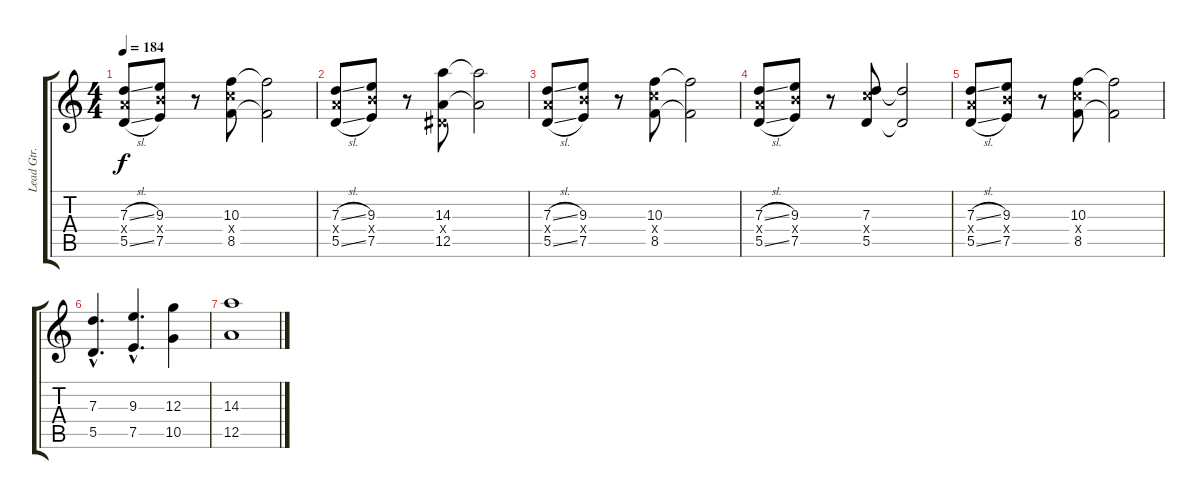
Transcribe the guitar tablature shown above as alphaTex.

\track ("Lead Gtr." "Lead Gtr.") {instrument distortionguitar}
\staff {score tabs}
\tuning (E4 B3 G3 D3 A2 E2) {hide}
\ts (4 4)
\tempo 184
\clef g2
\ks c
(7.3{sl} 7.4{x} 5.5{sl}).8{dy f} (9.3 9.4{x} 7.5).8 r.8 (10.3 10.4{x} 8.5).8 (10.3{t} 8.5{t}).2 |
(7.3{sl} 7.4{x} 5.5{sl}).8 (9.3 9.4{x} 7.5).8 r.8 (14.3 1.4{x} 12.5).8 (14.3{t} 12.5{t}).2 |
(7.3{sl} 7.4{x} 5.5{sl}).8 (9.3 9.4{x} 7.5).8 r.8 (10.3 10.4{x} 8.5).8 (10.3{t} 8.5{t}).2 |
(7.3{sl} 7.4{x} 5.5{sl}).8 (9.3 9.4{x} 7.5).8 r.8 (7.3 10.4{x} 5.5).8 (7.3{t} 5.5{t}).2 |
(7.3{sl} 7.4{x} 5.5{sl}).8 (9.3 9.4{x} 7.5).8 r.8 (10.3 10.4{x} 8.5).8 (10.3{t} 8.5{t}).2 |
(7.3{hac} 5.5{hac}).4{d} (9.3{hac} 7.5{hac}).4{d} (12.3 10.5).4 |
(14.3 12.5).1
